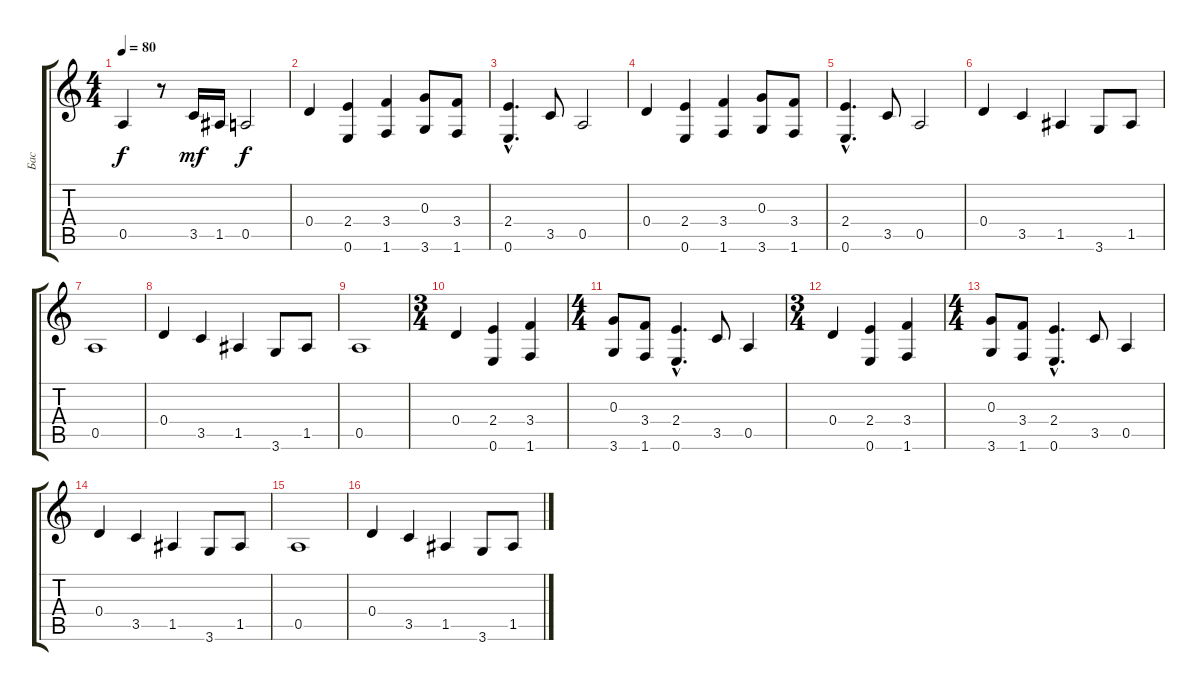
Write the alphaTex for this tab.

\track ("Бас" "Бас") {instrument electricbassfinger}
\staff {score tabs}
\tuning (E4 B3 G3 D3 A2 E2) {hide}
\ts (4 4)
\tempo 80
\clef g2
\ks c
0.5.4{dy f} r.8 3.5.16{dy mf} 1.5.16 0.5.2{dy f} |
0.4.4 (2.4 0.6).4 (3.4 1.6).4 (0.3 3.6).8 (3.4 1.6).8 |
(2.4{hac} 0.6{hac}).4{d} 3.5.8 0.5.2 |
0.4.4 (2.4 0.6).4 (3.4 1.6).4 (0.3 3.6).8 (3.4 1.6).8 |
(2.4{hac} 0.6{hac}).4{d} 3.5.8 0.5.2 |
0.4.4 3.5.4 1.5.4 3.6.8 1.5.8 |
0.5.1 |
0.4.4 3.5.4 1.5.4 3.6.8 1.5.8 |
0.5.1 |
\ts (3 4)
0.4.4 (2.4 0.6).4 (3.4 1.6).4 |
\ts (4 4)
(0.3 3.6).8 (3.4 1.6).8 (2.4{hac} 0.6{hac}).4{d} 3.5.8 0.5.4 |
\ts (3 4)
0.4.4 (2.4 0.6).4 (3.4 1.6).4 |
\ts (4 4)
(0.3 3.6).8 (3.4 1.6).8 (2.4{hac} 0.6{hac}).4{d} 3.5.8 0.5.4 |
0.4.4 3.5.4 1.5.4 3.6.8 1.5.8 |
0.5.1 |
0.4.4 3.5.4 1.5.4 3.6.8 1.5.8
